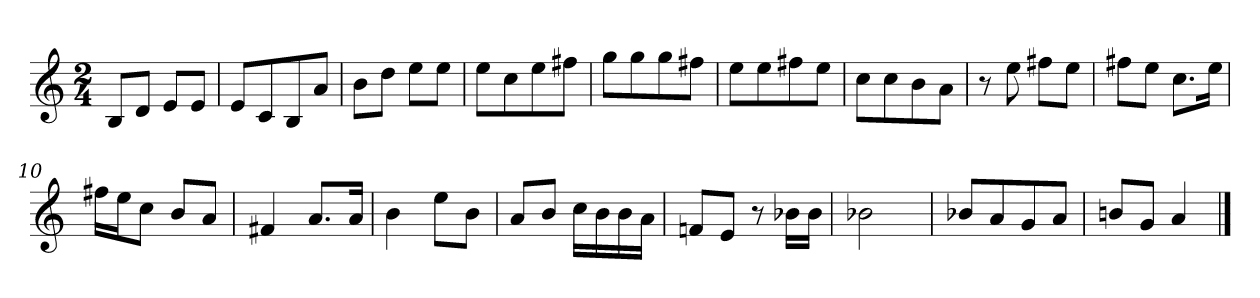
**kern
*part1
*staff1
*clefG2
*M2/4
=1
8BL
8dJ
8eL
8eJ
=2
8eL
8c
8B
8aJ
=3
8bL
8ddJ
8eeL
8eeJ
=4
8eeL
8cc
8ee
8ff#XJ
=5
8ggL
8gg
8gg
8ff#XJ
=6
8eeL
8ee
8ff#X
8eeJ
=7
8ccL
8cc
8b
8aJ
=8
8r
8ee
8ff#XL
8eeJ
=9
8ff#XL
8eeJ
8.ccL
16eeJk
=10
16ff#XLL
16eeJ
8ccJ
8bL
8aJ
=11
4f#X
8.aL
16aJk
=12
4b
8eeL
8bJ
=13
8aL
8bJ
16ccLL
16b
16b
16aJJ
=14
8fnL
8eJ
8r
16b-XLL
16b-JJ
=15
2b-X
=16
8b-XL
8a
8g
8aJ
=17
8bnL
8gJ
4a
==
*-
